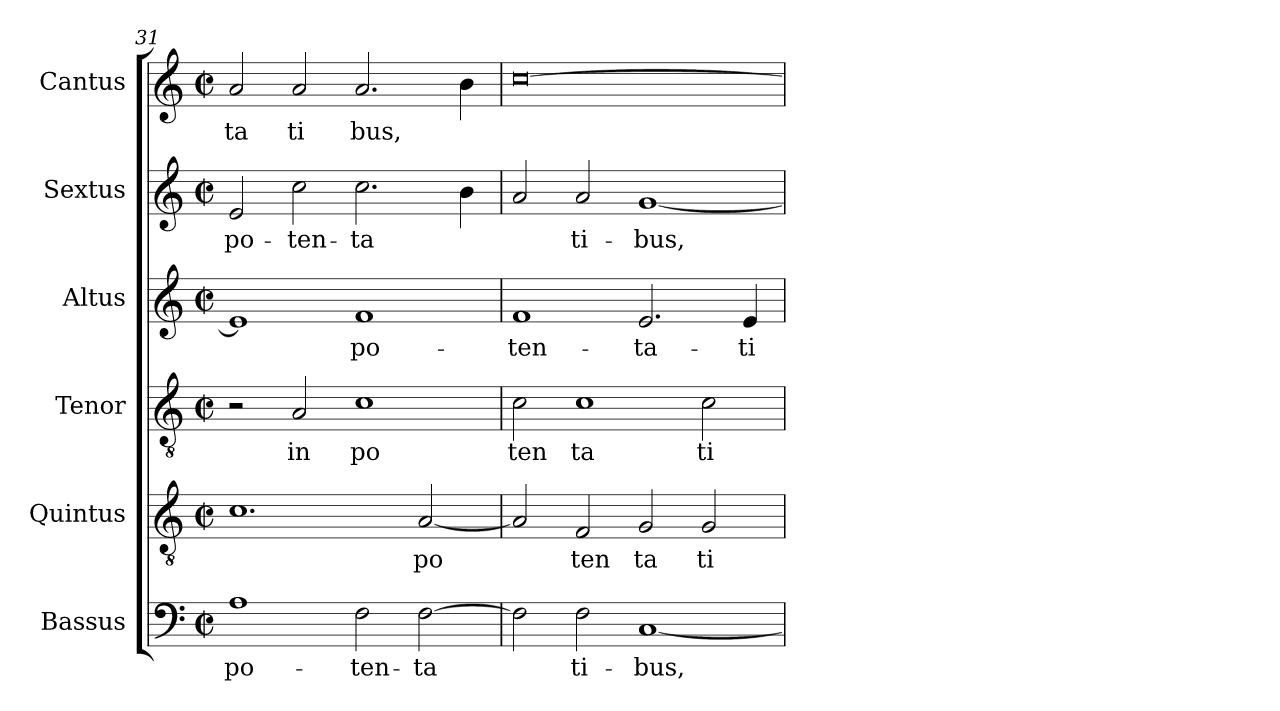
**kern	**text	**kern	**text	**kern	**text	**kern	**text	**kern	**text	**kern	**text
*part6	*part6	*part5	*part5	*part4	*part4	*part3	*part3	*part2	*part2	*part1	*part1
*staff6	*staff6	*staff5	*staff5	*staff4	*staff4	*staff3	*staff3	*staff2	*staff2	*staff1	*staff1
*I"Bassus	*	*I"Quintus	*	*I"Tenor	*	*I"Altus	*	*I"Sextus	*	*I"Cantus	*
*clefF4	*	*clefGv2	*	*clefGv2	*	*clefG2	*	*clefG2	*	*clefG2	*
*k[]	*	*k[]	*	*k[]	*	*k[]	*	*k[]	*	*k[]	*
*C:	*	*C:	*	*C:	*	*C:	*	*C:	*	*C:	*
*M2/2	*	*M2/2	*	*M2/2	*	*M2/2	*	*M2/2	*	*M2/2	*
*met(c|)	*	*met(c|)	*	*met(c|)	*	*met(c|)	*	*met(c|)	*	*met(c|)	*
=31	=31	=31	=31	=31	=31	=31	=31	=31	=31	=31	=31
!	!LO:LY:b:cj	!	!LO:LY:b:cj	!	!	!	!LO:LY:b:cj	!	!LO:LY:b:cj	!	!LO:LY:b:cj
1A	po-	1.c	.	2r	.	1e]	.	2e/	po-	2a/	ta
!	!	!	!	!	!LO:LY:b	!	!	!	!LO:LY:b:cj	!	!LO:LY:b:cj
.	.	.	.	2A/	in	.	.	2cc\	-ten-	2a/	ti
!	!LO:LY:b:cj	!	!	!	!LO:LY:b	!	!LO:LY:b:cj	!	!LO:LY:b:cj	!	!LO:LY:b:cj
2F\	-ten-	.	.	1c	po	1f	po-	2.cc\	-ta-	2.a/	bus,
!	!LO:LY:b:cj	!	!LO:LY:b:cj	!	!	!	!	!	!	!	!
[>2F\	-ta-	[<2A/	po	.	.	.	.	.	.	.	.
!	!	!	!	!	!	!	!	!	!LO:LY:b:cj	!	!LO:LY:b:cj
.	.	.	.	.	.	.	.	4b\	--	4b\	.
=32	=32	=32	=32	=32	=32	=32	=32	=32	=32	=32	=32
!	!LO:LY:b:cj	!	!LO:LY:b:cj	!	!LO:LY:b	!	!LO:LY:b:cj	!	!LO:LY:b:cj	!	!LO:LY:b:cj
2F\]	--	2A/]	.	2c\	ten	1f	-ten-	2a/	--	[>0cc	.
!	!LO:LY:b:cj	!	!LO:LY:b:cj	!	!LO:LY:b	!	!	!	!LO:LY:b:cj	!	!
2F\	-ti-	2F/	ten	1c	ta	.	.	2a/	-ti-	.	.
!	!LO:LY:b:cj	!	!LO:LY:b:cj	!	!	!	!LO:LY:b:cj	!	!LO:LY:b:cj	!	!
[<1C	-bus,	2G/	ta	.	.	2.e/	-ta-	[<1g	-bus,	.	.
!	!	!	!LO:LY:b:cj	!	!LO:LY:b	!	!	!	!	!	!
.	.	2G/	ti	2c\	ti	.	.	.	.	.	.
!	!	!	!	!	!	!	!LO:LY:b:cj	!	!	!	!
.	.	.	.	.	.	4e/	-ti-	.	.	.	.
=	=	=	=	=	=	=	=	=	=	=	=
*-	*-	*-	*-	*-	*-	*-	*-	*-	*-	*-	*-
